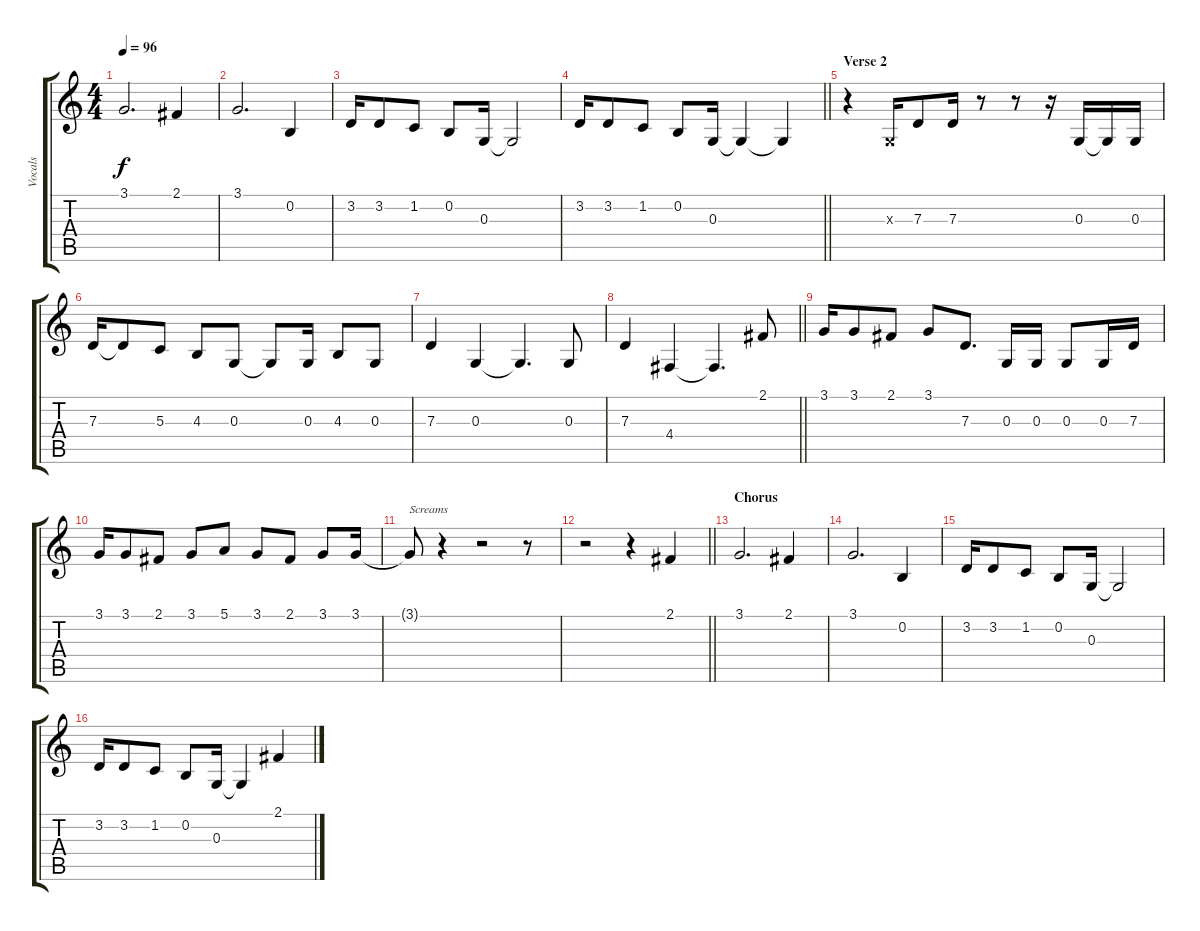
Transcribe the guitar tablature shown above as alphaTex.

\track ("Vocals" "Vocals") {instrument clarinet}
\staff {score tabs}
\tuning (E4 B3 G3 D3 A2 E2) {hide}
\ts (4 4)
\tempo 96
\clef g2
\ks c
3.1.2{d dy f} 2.1.4 |
3.1.2{d} 0.2.4 |
3.2.16 3.2.8 1.2.8 0.2.8 0.3.16 0.3{t}.2 |
\barLineRight lightlight
3.2.16 3.2.8 1.2.8 0.2.8 0.3.16 0.3{t}.4 0.3{t}.4 |
\section ("" "Verse 2")
r.4 0.3{x}.16 7.3.8 7.3.16 r.8 r.8 r.16 0.3.16 0.3{t}.16 0.3.16 |
7.3.16 7.3{t}.8 5.3.8 4.3.8 0.3.8 0.3{t}.8 0.3.16 4.3.8 0.3.8 |
7.3.4 0.3.4 0.3{t}.4{d} 0.3.8 |
\barLineRight lightlight
7.3.4 4.4.4 4.4{t}.4{d} 2.1.8 |
3.1.16 3.1.8 2.1.8 3.1.8 7.3.8{d} 0.3.16 0.3.16 0.3.8 0.3.16 7.3.16 |
3.1.16 3.1.8 2.1.8 3.1.8 5.1.8 3.1.8 2.1.8 3.1.8 3.1.16 |
3.1{t}.8{txt "Screams"} r.4 r.2 r.8 |
\barLineRight lightlight
r.2 r.4 2.1.4 |
\section ("" "Chorus")
3.1.2{d} 2.1.4 |
3.1.2{d} 0.2.4 |
3.2.16 3.2.8 1.2.8 0.2.8 0.3.16 0.3{t}.2 |
3.2.16 3.2.8 1.2.8 0.2.8 0.3.16 0.3{t}.4 2.1.4
